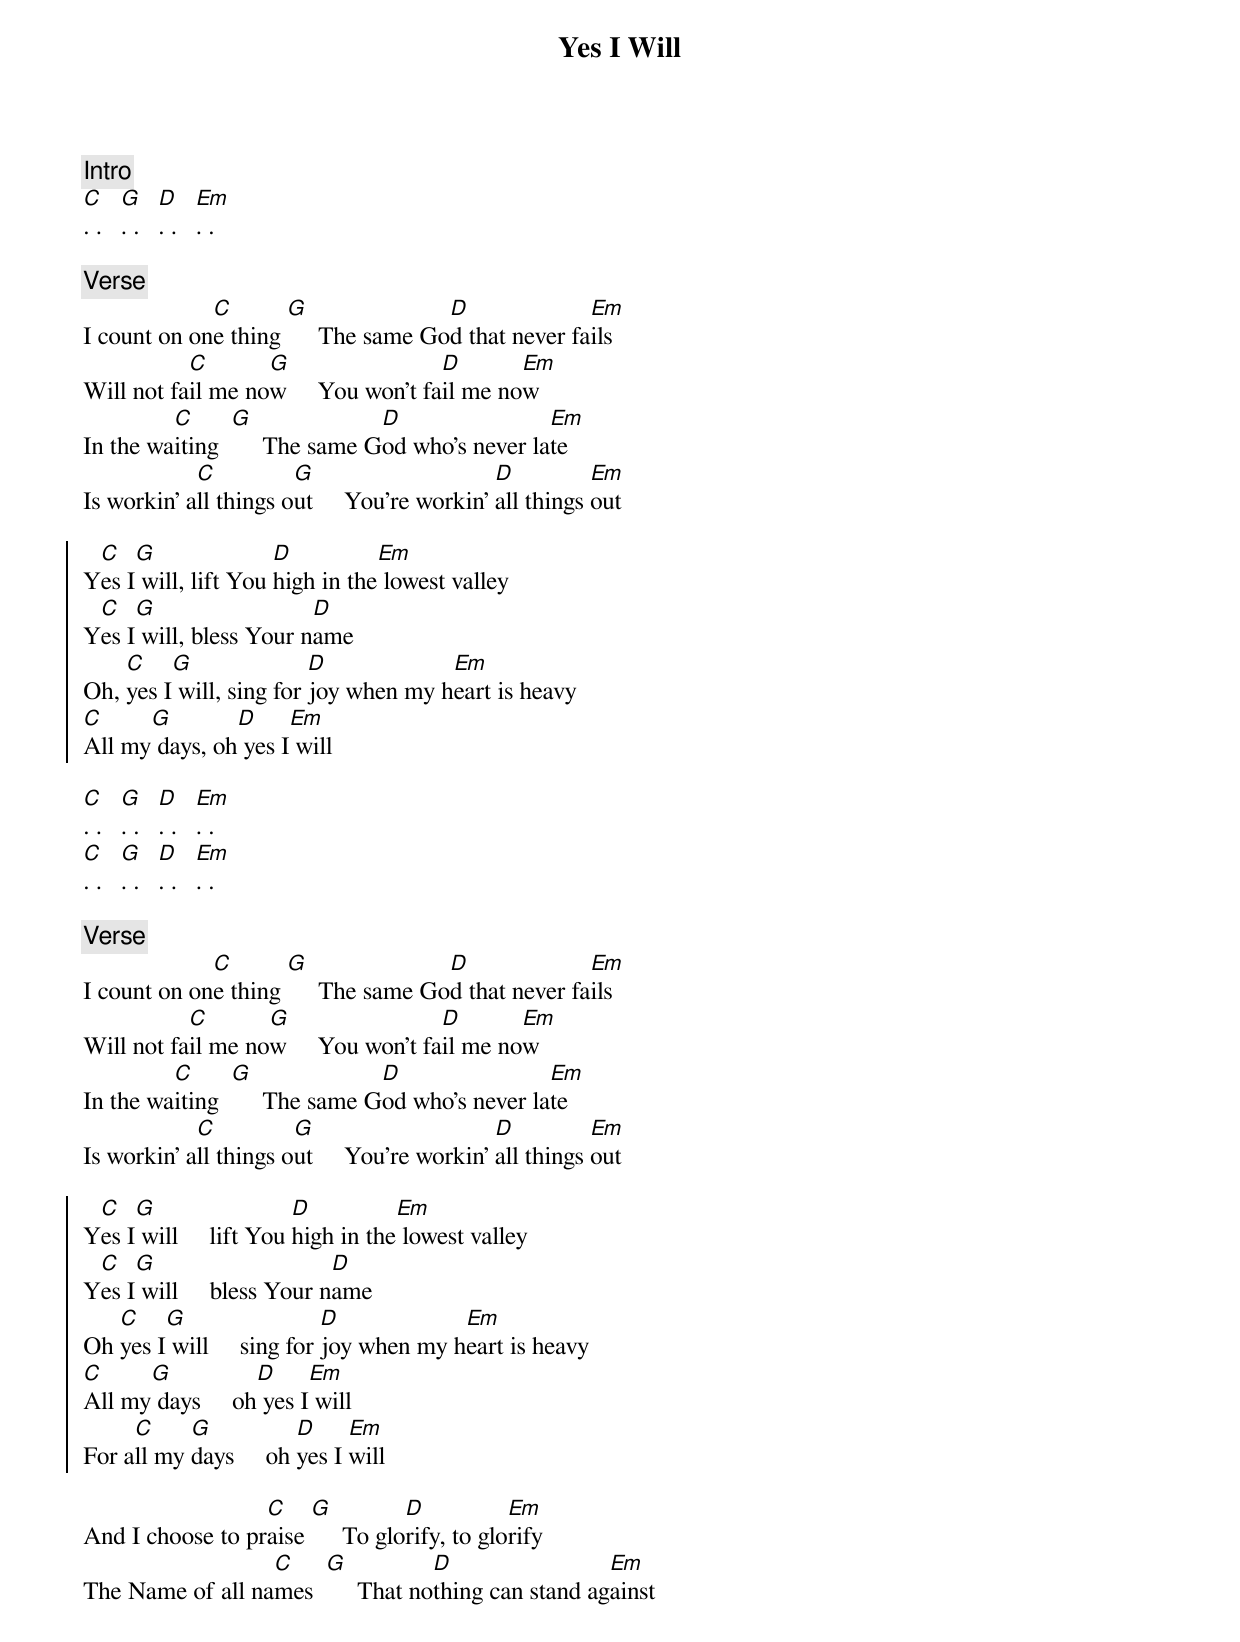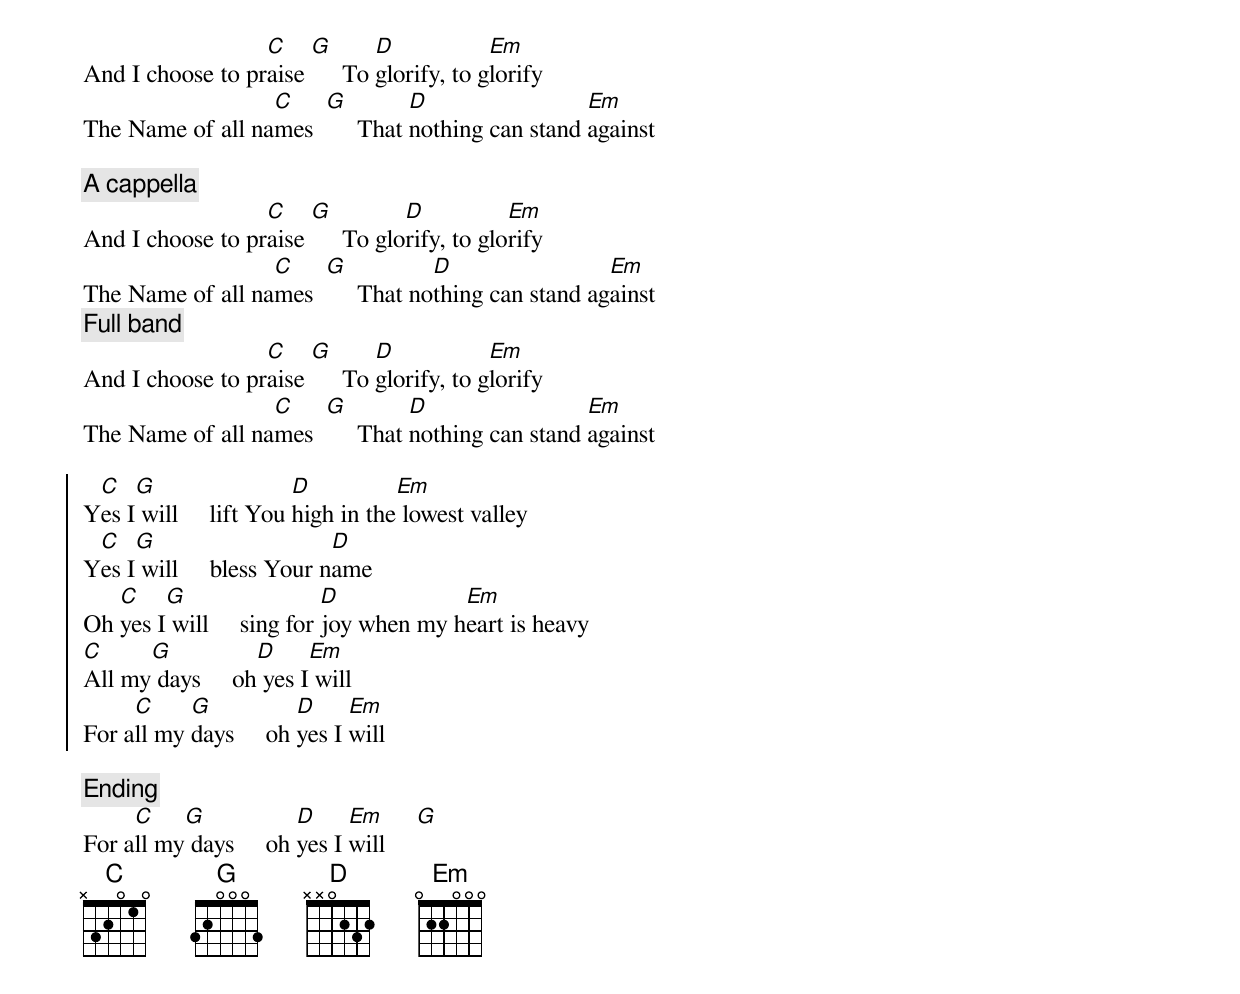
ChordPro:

{title: Yes I Will}
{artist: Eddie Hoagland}
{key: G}
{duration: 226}
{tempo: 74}
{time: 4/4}
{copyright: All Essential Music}

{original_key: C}
{c: Intro}
[C]. .   [G]. .   [D]. .   [Em]. .

{c: Verse}
I count on on[C]e thing [G]     The same Go[D]d that never fa[Em]ils
Will not fa[C]il me no[G]w     You won't fa[D]il me no[Em]w
In the wa[C]iting  [G]     The same G[D]od who's never la[Em]te
Is workin' a[C]ll things o[G]ut     You're workin' [D]all things [Em]out

{soc}
Y[C]es I[G] will, lift You [D]high in the[Em] lowest valley
Y[C]es I[G] will, bless Your n[D]ame
Oh, [C]yes I[G] will, sing for [D]joy when my h[Em]eart is heavy
[C]All my[G] days, oh[D] yes I[Em] will
{eoc}

[C]. .   [G]. .   [D]. .   [Em]. .
[C]. .   [G]. .   [D]. .   [Em]. .

{c: Verse}
I count on on[C]e thing [G]     The same Go[D]d that never fa[Em]ils
Will not fa[C]il me no[G]w     You won't fa[D]il me no[Em]w
In the wa[C]iting  [G]     The same G[D]od who's never la[Em]te
Is workin' a[C]ll things o[G]ut     You're workin' [D]all things [Em]out

{soc}
Y[C]es I[G] will     lift You [D]high in the[Em] lowest valley
Y[C]es I[G] will     bless Your n[D]ame
Oh [C]yes I[G] will     sing for [D]joy when my h[Em]eart is heavy
[C]All my[G] days     oh[D] yes I[Em] will
For a[C]ll my [G]days     oh [D]yes I [Em]will
{eoc}

{sob}
And I choose to pr[C]aise [G]     To glo[D]rify, to glo[Em]rify
The Name of all na[C]mes  [G]     That no[D]thing can stand ag[Em]ainst
And I choose to pr[C]aise [G]     To [D]glorify, to g[Em]lorify
The Name of all na[C]mes  [G]     That [D]nothing can stand [Em]against
{eob}

{c: A cappella}
{sob}
And I choose to pr[C]aise [G]     To glo[D]rify, to glo[Em]rify
The Name of all na[C]mes  [G]     That no[D]thing can stand ag[Em]ainst
{c: Full band}
And I choose to pr[C]aise [G]     To [D]glorify, to g[Em]lorify
The Name of all na[C]mes  [G]     That [D]nothing can stand [Em]against
{eob}

{soc}
Y[C]es I[G] will     lift You [D]high in the[Em] lowest valley
Y[C]es I[G] will     bless Your n[D]ame
Oh [C]yes I[G] will     sing for [D]joy when my h[Em]eart is heavy
[C]All my[G] days     oh[D] yes I[Em] will
For a[C]ll my [G]days     oh [D]yes I [Em]will
{eoc}

{c: Ending}
For a[C]ll my[G] days     oh [D]yes I [Em]will     [G]
